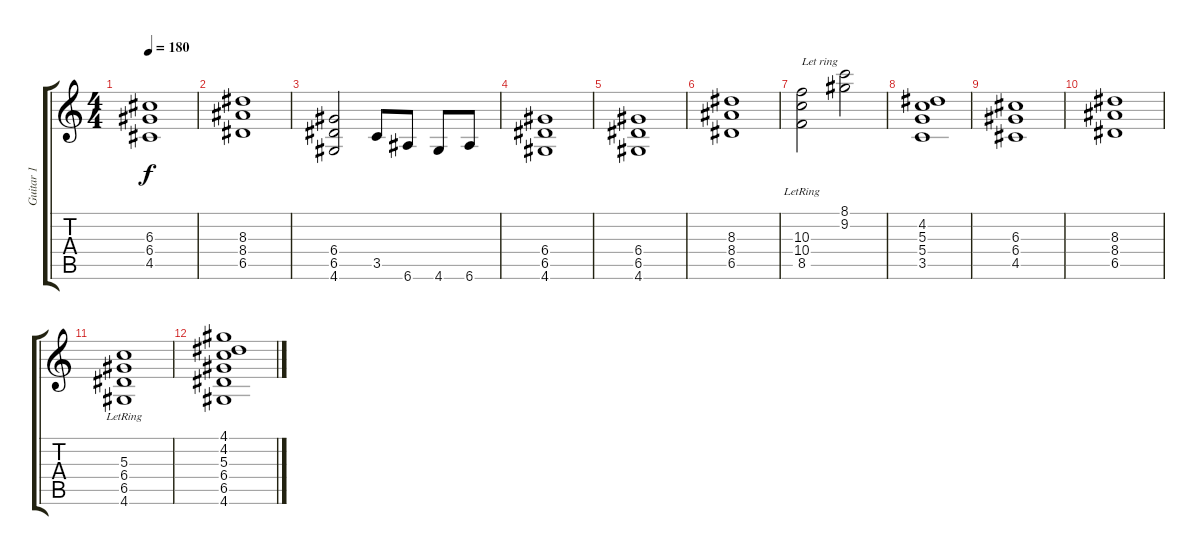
\track ("Guitar 1" "Guitar 1") {instrument distortionguitar}
\staff {score tabs}
\tuning (E4 B3 G3 D3 A2 E2) {hide}
\ts (4 4)
\tempo 180
\clef g2
\ks c
(6.3 6.4 4.5).1{dy f} |
(8.3 8.4 6.5).1 |
(6.4 6.5 4.6).2 3.5.8 6.6.8 4.6.8 6.6.8 |
(6.4 6.5 4.6).1 |
(6.4 6.5 4.6).1 |
(8.3 8.4 6.5).1 |
(10.3{lr} 10.4{lr} 8.5{lr}).2{txt "Let ring"} (8.1 9.2).2 |
(4.2 5.3 5.4 3.5).1 |
(6.3 6.4 4.5).1 |
(8.3 8.4 6.5).1 |
(5.3 6.4 6.5{lr} 4.6{lr}).1 |
(4.1 4.2 5.3 6.4 6.5 4.6).1
